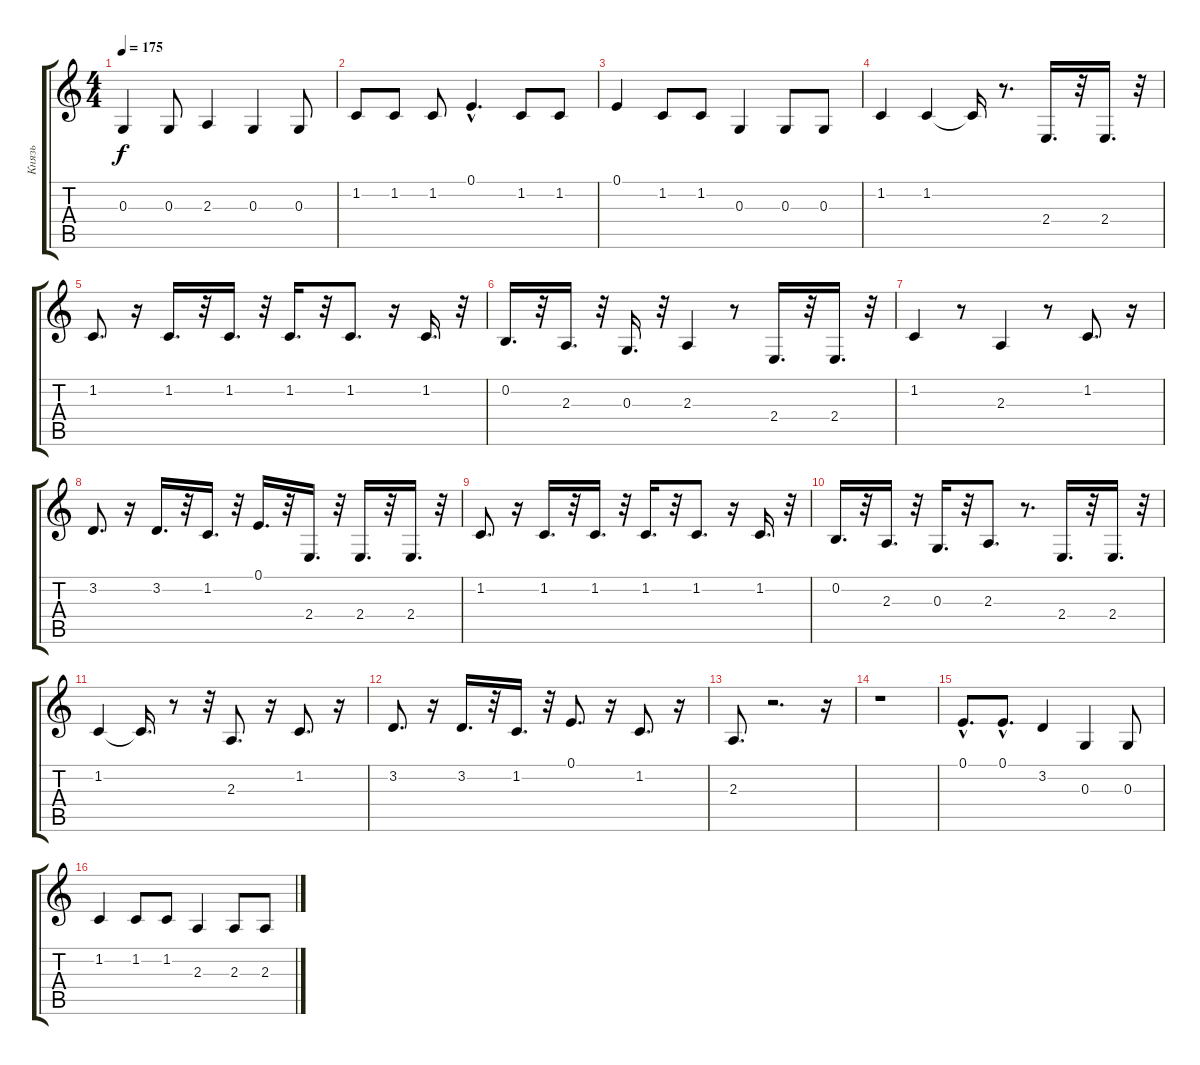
\track ("Князь" "Князь") {instrument bassoon}
\staff {score tabs}
\tuning (E4 B3 G3 D3 A2 E2) {hide}
\ts (4 4)
\tempo 175
\clef g2
\ks c
0.3.4{dy f} 0.3.8 2.3.4 0.3.4 0.3.8 |
1.2.8 1.2.8 1.2.8 0.1{hac}.4{d} 1.2.8 1.2.8 |
0.1.4 1.2.8 1.2.8 0.3.4 0.3.8 0.3.8 |
1.2.4 1.2.4 1.2{t}.16 r.8{d} 2.4.16{d} r.32 2.4.16{d} r.32 |
1.2.8{d} r.16 1.2.16{d} r.32 1.2.16{d} r.32 1.2.16{d} r.32 1.2.8{d} r.16 1.2.16{d} r.32 |
0.2.16{d} r.32 2.3.16{d} r.32 0.3.16{d} r.32 2.3.4 r.8 2.4.16{d} r.32 2.4.16{d} r.32 |
1.2.4 r.8 2.3.4 r.8 1.2.8{d} r.16 |
3.2.8{d} r.16 3.2.16{d} r.32 1.2.16{d} r.32 0.1.16{d} r.32 2.4.16{d} r.32 2.4.16{d} r.32 2.4.16{d} r.32 |
1.2.8{d} r.16 1.2.16{d} r.32 1.2.16{d} r.32 1.2.16{d} r.32 1.2.8{d} r.16 1.2.16{d} r.32 |
0.2.16{d} r.32 2.3.16{d} r.32 0.3.16{d} r.32 2.3.8{d} r.8{d} 2.4.16{d} r.32 2.4.16{d} r.32 |
1.2.4 1.2{t}.16{d} r.8 r.32 2.3.8{d} r.16 1.2.8{d} r.16 |
3.2.8{d} r.16 3.2.16{d} r.32 1.2.16{d} r.32 0.1.8{d} r.16 1.2.8{d} r.16 |
2.3.8{d} r.2{d} r.16 |
r.1 |
0.1{hac}.8{d} 0.1{hac}.8{d} 3.2.4 0.3.4 0.3.8 |
1.2.4 1.2.8 1.2.8 2.3.4 2.3.8 2.3.8
